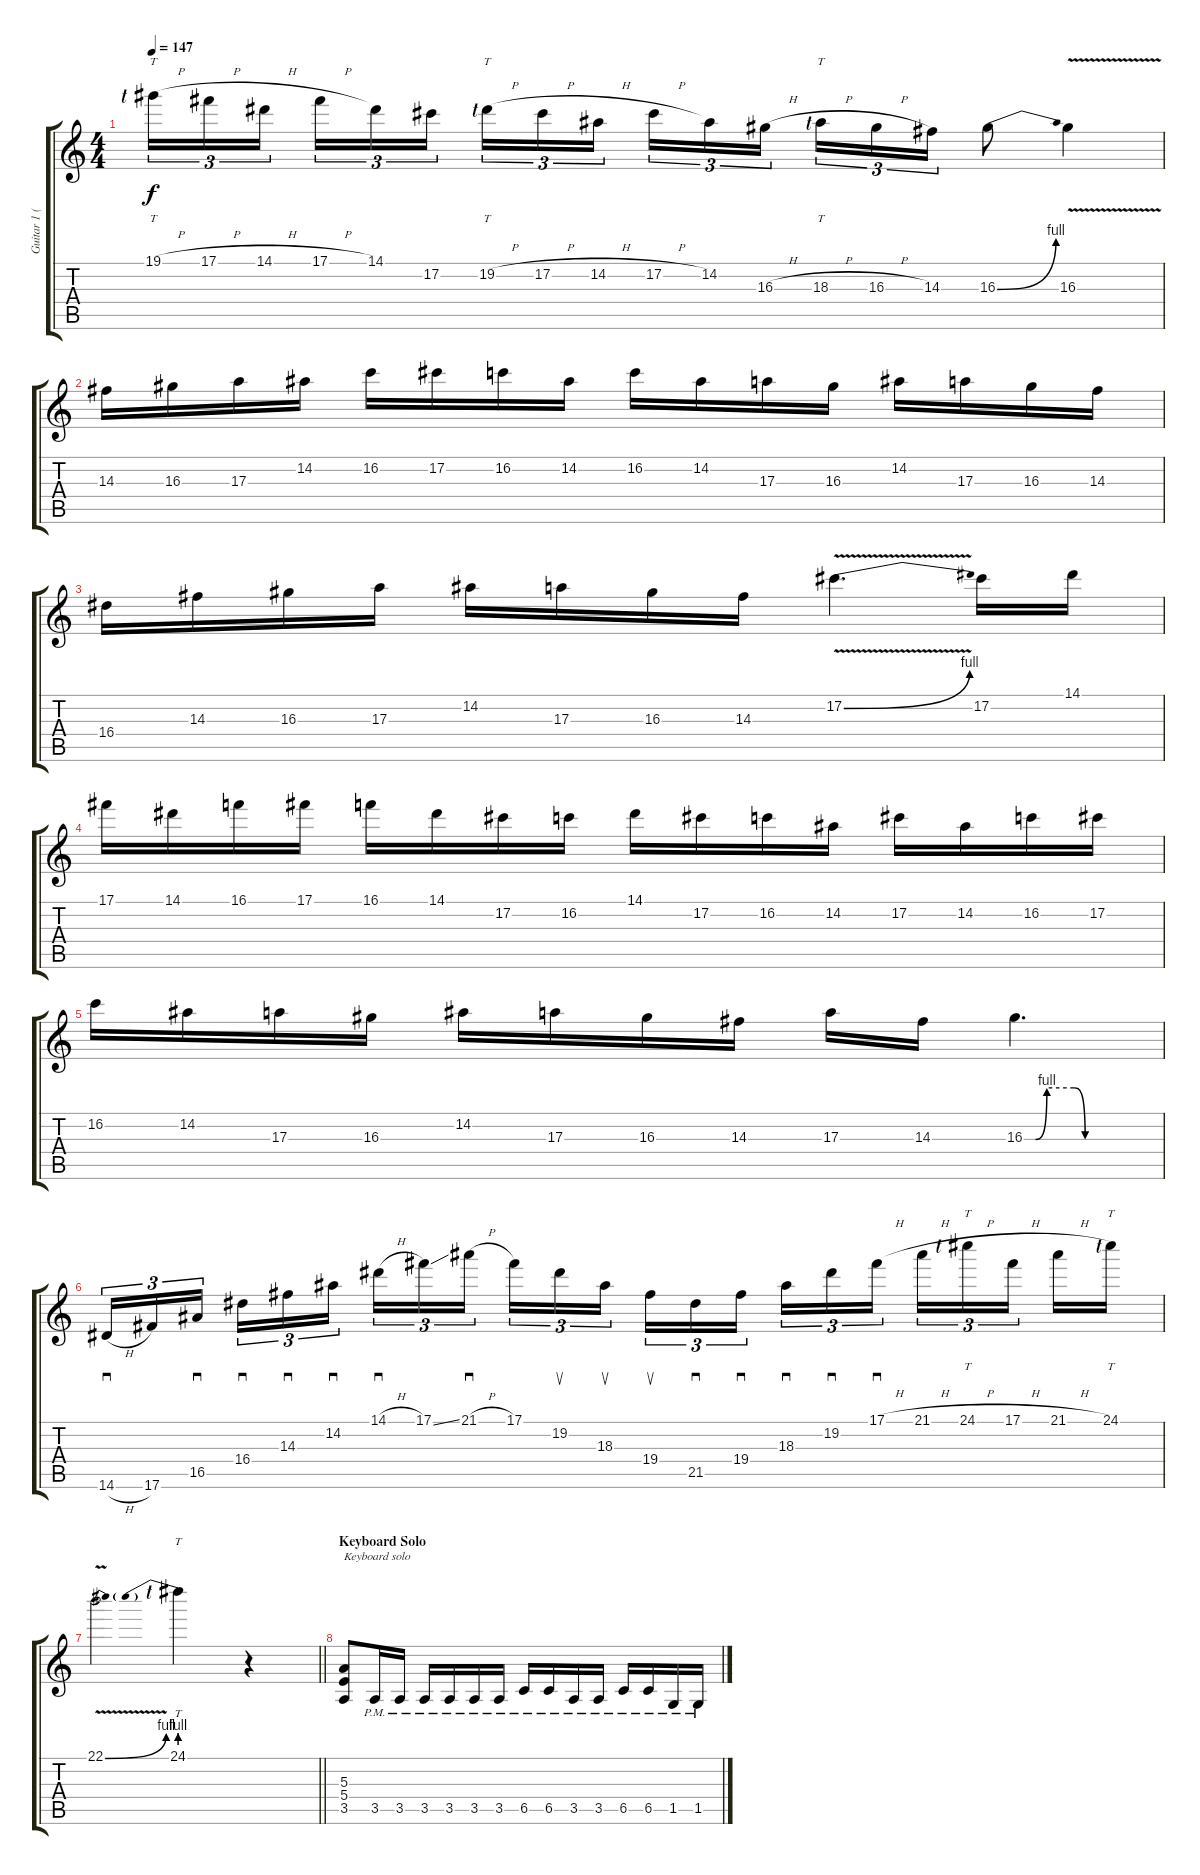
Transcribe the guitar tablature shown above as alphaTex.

\track ("Guitar 1 (Lead)" "Guitar 1 (") {instrument overdrivenguitar}
\staff {score tabs}
\tuning (Db4 Ab3 E3 B2 Gb2 Db2) {hide}
\ts (4 4)
\tempo 147
\clef g2
\ks c
19.1{h lf 1}.16{tt tu (3 2) dy f} 17.1{h}.16{tu (3 2)} 14.1{h}.16{tu (3 2) beam splitsecondary} 17.1{h}.16{tu (3 2)} 14.1.16{tu (3 2)} 17.2.16{tu (3 2)} 19.2{h lf 1}.16{tt tu (3 2)} 17.2{h}.16{tu (3 2)} 14.2{h}.16{tu (3 2) beam splitsecondary} 17.2{h}.16{tu (3 2)} 14.2.16{tu (3 2)} 16.3{h}.16{tu (3 2)} 18.3{h lf 1}.16{tt tu (3 2)} 16.3{h}.16{tu (3 2)} 14.3.16{tu (3 2)} 16.3{be (bend 0 0 60 4)}.8 16.3{v}.4 |
14.3.16 16.3.16 17.3.16 14.2.16 16.2.16 17.2.16 16.2.16 14.2.16 16.2.16 14.2.16 17.3.16 16.3.16 14.2.16 17.3.16 16.3.16 14.3.16 |
16.4.16 14.3.16 16.3.16 17.3.16 14.2.16 17.3.16 16.3.16 14.3.16 17.2{be (bend 0 0 60 4) v}.4{d} 17.2.16 14.1.16 |
17.1.16 14.1.16 16.1.16 17.1.16 16.1.16 14.1.16 17.2.16 16.2.16 14.1.16 17.2.16 16.2.16 14.2.16 17.2.16 14.2.16 16.2.16 17.2.16 |
16.2.16 14.2.16 17.3.16 16.3.16 14.2.16 17.3.16 16.3.16 14.3.16 17.3.16 14.3.16 16.3{be (custom 0 0 5 0 10 4 22 4 27 0 45 0 60 0)}.4{d} |
14.6{h}.16{sd tu (3 2)} 17.6.16{tu (3 2)} 16.5.16{sd tu (3 2) beam splitsecondary} 16.4.16{sd tu (3 2)} 14.3.16{sd tu (3 2)} 14.2.16{sd tu (3 2)} 14.1{h}.16{sd tu (3 2)} 17.1{ss}.16{tu (3 2)} 21.1{h}.16{sd tu (3 2) beam splitsecondary} 17.1.16{tu (3 2)} 19.2.16{su tu (3 2)} 18.3.16{su tu (3 2)} 19.4.16{su tu (3 2)} 21.5.16{sd tu (3 2)} 19.4.16{sd tu (3 2) beam splitsecondary} 18.3.16{sd tu (3 2)} 19.2.16{sd tu (3 2)} 17.1{h}.16{sd tu (3 2)} 21.1{h}.16{tu (3 2)} 24.1{h lf 1}.16{tt tu (3 2)} 17.1{h}.16{tu (3 2) beam splitsecondary} 21.1{h}.16 24.1{lf 1}.16{tt} |
\barLineRight lightlight
22.1{be (bend 0 0 60 4) v}.2 24.1{be (prebend 0 4 60 4) lf 1}.4{tt} r.4 |
\section ("" "Keyboard Solo")
(5.3 5.4 3.5).8{txt "Keyboard solo" volume 13 instrument distortionguitar} 3.5{pm}.16 3.5{pm}.16 3.5{pm}.16 3.5{pm}.16 3.5{pm}.16 3.5{pm}.16 6.5{pm}.16 6.5{pm}.16 3.5{pm}.16 3.5{pm}.16 6.5{pm}.16 6.5{pm}.16 1.5{pm}.16 1.5{pm}.16
